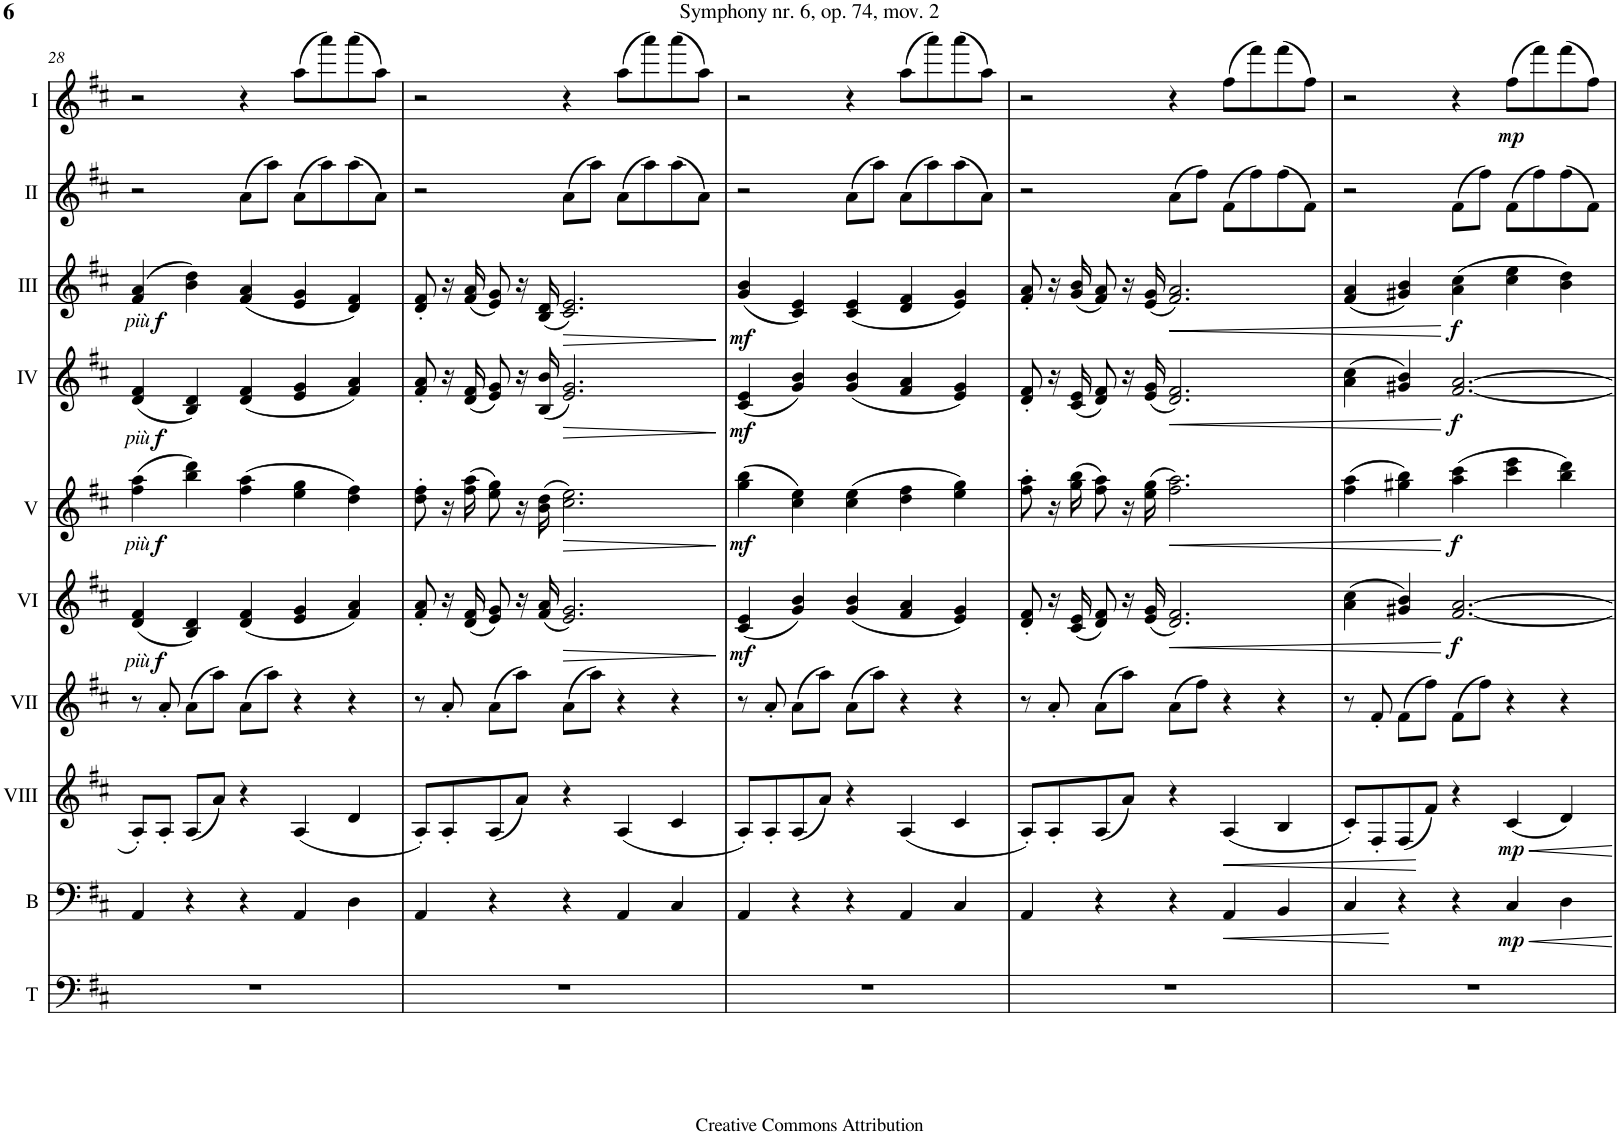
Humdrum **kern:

**kern	**kern	**dynam	**kern	**dynam	**kern	**kern	**dynam	**kern	**dynam	**kern	**dynam	**kern	**dynam	**kern	**kern	**dynam
*part10	*part9	*part9	*part8	*part8	*part7	*part6	*part6	*part5	*part5	*part4	*part4	*part3	*part3	*part2	*part1	*part1
*staff10	*staff9	*staff9	*staff8	*staff8	*staff7	*staff6	*staff6	*staff5	*staff5	*staff4	*staff4	*staff3	*staff3	*staff2	*staff1	*staff1
*I"Timp.	*I"Bass	*	*I"Acc. 8	*	*I"Acc. 7	*I"Acc. 6	*	*I"Acc. 5	*	*I"Acc. 4	*	*I"Acc. 3	*	*I"Acc. 2	*I"Acc. 1	*
*I'T	*I'B	*	*	*	*	*	*	*	*	*	*	*	*	*	*	*
!!LO:PB:g=z
*clefF4	*clefF4	*	*clefG2	*	*clefG2	*clefG2	*	*clefG2	*	*clefG2	*	*clefG2	*	*clefG2	*clefG2	*
*	*Trd7c12	*	*Trd7c12	*	*Trd7c12	*Trd7c12	*	*Trd7c12	*	*	*	*Trd7c12	*	*	*	*
*k[f#c#]	*k[f#c#]	*	*k[f#c#]	*	*k[f#c#]	*k[f#c#]	*	*k[f#c#]	*	*k[f#c#]	*	*k[f#c#]	*	*k[f#c#]	*k[f#c#]	*
*M5/4	*M5/4	*	*M5/4	*	*M5/4	*M5/4	*	*M5/4	*	*M5/4	*	*M5/4	*	*M5/4	*M5/4	*
=28	=28	=28	=28	=28	=28	=28	=28	=28	=28	=28	=28	=28	=28	=28	=28	=28
!	!	!	!	!	!	!	!LO:DY:b	!	!	!	!	!	!	!	!	!
!	!	!	!	!	!	!	!LO:DY:n=1:b	!	!LO:DY:b	!	!	!	!	!	!	!
!	!	!	!	!	!	!	!	!	!LO:DY:n=1:b	!	!LO:DY:b	!	!	!	!	!
!	!	!	!	!	!	!	!	!	!	!	!LO:DY:n=1:b	!	!LO:DY:b	!	!	!
!	!	!	!	!	!	!	!	!	!	!	!	!	!LO:DY:n=1:b	!	!	!
4%5r	4AA/	.	8A'/L	.	8r	(4d/ 4f#/	other-dynamics f	(4fff#\ 4aaa\	other-dynamics f	(4d/ 4f#/	other-dynamics f	(4ff#/ 4aa/	other-dynamics f	2r	2r	.
.	.	.	8A'/J	.	8a'/	.	.	.	.	.	.	.	.	.	.	.
.	4r	.	(8A/L	.	(8a\L	4B/ 4d/)	.	4bbb\ 4dddd\)	.	4B/ 4d/)	.	4bb\ 4ddd\)	.	.	.	.
.	.	.	8a/J)	.	8aa\J)	.	.	.	.	.	.	.	.	.	.	.
.	4r	.	4r	.	(8a\L	(4d/ 4f#/	.	(4fff#\ 4aaa\	.	(4d/ 4f#/	.	(4ff#/ 4aa/	.	(8a\L	4r	.
.	.	.	.	.	8aa\J)	.	.	.	.	.	.	.	.	8aa\J)	.	.
.	4AA/	.	(4A/	.	4r	4e/ 4g/	.	4eee\ 4ggg\	.	4e/ 4g/	.	4ee/ 4gg/	.	(8a\L	(8aa\L	.
.	.	.	.	.	.	.	.	.	.	.	.	.	.	8aa\)	8aaa\)	.
.	4D\	.	4d/	.	4r	4f#/ 4a/)	.	4ddd\ 4fff#\)	.	4f#/ 4a/)	.	4dd/ 4ff#/)	.	(8aa\	(8aaa\	.
.	.	.	.	.	.	.	.	.	.	.	.	.	.	8a\J)	8aa\J)	.
=29	=29	=29	=29	=29	=29	=29	=29	=29	=29	=29	=29	=29	=29	=29	=29	=29
4%5r	4AA/	.	8A'/L)	.	8r	8f#/' 8a/'	.	8ddd\' 8fff#\'	.	8f#/' 8a/'	.	8dd/' 8ff#/'	.	2r	2r	.
.	.	.	8A'/	.	8a'/	16r	.	16r	.	16r	.	16r	.	.	.	.
.	.	.	.	.	.	(16d/ 16f#/KL	.	(16fff#\ 16aaa\KL	.	(16d/ 16f#/KL	.	(16ff#\ 16aa\KL	.	.	.	.
.	4r	.	(8A/	.	(8a\L	8e/ 8g/J)	.	8eee\ 8ggg\J)	.	8e/ 8g/J)	.	8ee\ 8gg\J)	.	.	.	.
.	.	.	8a/J)	.	8aa\J)	16r	.	16r	.	16r	.	16r	.	.	.	.
.	.	.	.	.	.	(16f#/ 16a/	.	(16bb\ 16ddd\	.	(16B/ 16b/	.	(16b/ 16dd/	.	.	.	.
!	!	!	!	!	!	!	!LO:HP:b	!	!LO:HP:b	!	!LO:HP:b	!	!LO:HP:b	!	!	!
.	4r	.	4r	.	(8a\L	2.e/ 2.g/)	>	2.ccc#\ 2.eee\)	>	2.e/ 2.g/)	>	2.cc#/ 2.ee/)	>	(8a\L	4r	.
.	.	.	.	.	8aa\J)	.	.	.	.	.	.	.	.	8aa\J)	.	.
.	4AA/	.	(4A/	.	4r	.	.	.	.	.	.	.	.	(8a\L	(8aa\L	.
.	.	.	.	.	.	.	.	.	.	.	.	.	.	8aa\)	8aaa\)	.
.	4C#/	.	4c#/	.	4r	.	.	.	.	.	.	.	.	(8aa\	(8aaa\	.
.	.	.	.	.	.	.	.	.	.	.	.	.	.	8a\J)	8aa\J)	.
.	.	.	.	.	.	.	]	.	]	.	]	.	]	.	.	.
=30	=30	=30	=30	=30	=30	=30	=30	=30	=30	=30	=30	=30	=30	=30	=30	=30
!	!	!	!	!	!	!	!LO:DY:b	!	!LO:DY:b	!	!LO:DY:b	!	!LO:DY:b	!	!	!
4%5r	4AA/	.	8A'/L)	.	8r	(4c#/ 4e/	mf	(4ggg\ 4bbb\	mf	(4c#/ 4e/	mf	(4gg/ 4bb/	mf	2r	2r	.
.	.	.	8A'/	.	8a'/	.	.	.	.	.	.	.	.	.	.	.
.	4r	.	(8A/	.	(8a\L	4g/ 4b/)	.	4ccc#\ 4eee\)	.	4g/ 4b/)	.	4cc#/ 4ee/)	.	.	.	.
.	.	.	8a/J)	.	8aa\J)	.	.	.	.	.	.	.	.	.	.	.
.	4r	.	4r	.	(8a\L	(4g/ 4b/	.	(4ccc#\ 4eee\	.	(4g/ 4b/	.	(4cc#/ 4ee/	.	(8a\L	4r	.
.	.	.	.	.	8aa\J)	.	.	.	.	.	.	.	.	8aa\J)	.	.
.	4AA/	.	(4A/	.	4r	4f#/ 4a/	.	4ddd\ 4fff#\	.	4f#/ 4a/	.	4dd/ 4ff#/	.	(8a\L	(8aa\L	.
.	.	.	.	.	.	.	.	.	.	.	.	.	.	8aa\)	8aaa\)	.
.	4C#/	.	4c#/	.	4r	4e/ 4g/)	.	4eee\ 4ggg\)	.	4e/ 4g/)	.	4ee/ 4gg/)	.	(8aa\	(8aaa\	.
.	.	.	.	.	.	.	.	.	.	.	.	.	.	8a\J)	8aa\J)	.
=31	=31	=31	=31	=31	=31	=31	=31	=31	=31	=31	=31	=31	=31	=31	=31	=31
4%5r	4AA/	.	8A'/L)	.	8r	8d/' 8f#/'	.	8fff#\' 8aaa\'	.	8d/' 8f#/'	.	8ff#/' 8aa/'	.	2r	2r	.
.	.	.	8A'/	.	8a'/	16r	.	16r	.	16r	.	16r	.	.	.	.
.	.	.	.	.	.	(16c#/ 16e/KL	.	(16ggg\ 16bbb\KL	.	(16c#/ 16e/KL	.	(16gg\ 16bb\KL	.	.	.	.
.	4r	.	(8A/	.	(8a\L	8d/ 8f#/J)	.	8fff#\ 8aaa\J)	.	8d/ 8f#/J)	.	8ff#\ 8aa\J)	.	.	.	.
.	.	.	8a/J)	.	8aa\J)	16r	.	16r	.	16r	.	16r	.	.	.	.
.	.	.	.	.	.	(16e/ 16g/	.	(16eee\ 16ggg\	.	(16e/ 16g/	.	(16ee/ 16gg/	.	.	.	.
!	!	!	!	!	!	!	!LO:HP:b	!	!LO:HP:b	!	!LO:HP:b	!	!LO:HP:b	!	!	!
.	4r	.	4r	.	(8a\L	2.d/ 2.f#/)	<	2.fff#\ 2.aaa\)	<	2.d/ 2.f#/)	<	2.ff#/ 2.aa/)	<	(8a\L	4r	.
.	.	.	.	.	8ff#\J)	.	.	.	.	.	.	.	.	8ff#\J)	.	.
!	!	!LO:HP:b	!	!LO:HP:b	!	!	!	!	!	!	!	!	!	!	!	!
.	4AA/	<	(4A/	<	4r	.	.	.	.	.	.	.	.	(8f#\L	(8ff#\L	.
.	.	.	.	.	.	.	.	.	.	.	.	.	.	8ff#\)	8fff#\)	.
.	4BB/	.	4B/	.	4r	.	.	.	.	.	.	.	.	(8ff#\	(8fff#\	.
.	.	.	.	.	.	.	.	.	.	.	.	.	.	8f#\J)	8ff#\J)	.
=32	=32	=32	=32	=32	=32	=32	=32	=32	=32	=32	=32	=32	=32	=32	=32	=32
4%5r	4C#/	.	8c#'/L)	.	8r	(4a\ 4cc#\	.	(4fff#\ 4aaa\	.	(4a\ 4cc#\	.	(4ff#/ 4aa/	.	2r	2r	.
.	.	.	8F#'/	.	8f#'/	.	.	.	.	.	.	.	.	.	.	.
.	4r	[	(8F#/	.	(8f#\L	4g#X/ 4b/)	.	4ggg#X\ 4bbb\)	.	4g#X/ 4b/)	.	4gg#X/ 4bb/)	.	.	.	.
.	.	.	8f#/J)	[	8ff#\J)	.	.	.	.	.	.	.	.	.	.	.
!	!	!	!	!	!	!	!LO:DY:n=1:b	!	!LO:DY:n=1:b	!	!LO:DY:n=1:b	!	!LO:DY:n=1:b	!	!	!
.	4r	.	4r	.	(8f#\L	[2.f#/ [2.a/	[ f	(4aaa\ 4cccc#\	[ f	[2.f#/ [2.a/	[ f	(4aa\ 4ccc#\	[ f	(8f#\L	4r	.
.	.	.	.	.	8ff#\J)	.	.	.	.	.	.	.	.	8ff#\J)	.	.
!	!	!LO:DY:b	!	!LO:DY:b	!	!	!	!	!	!	!	!	!	!	!	!LO:DY:b
.	4C#/	mp	(4c#/	mp	4r	.	.	4cccc#\ 4eeee\	.	.	.	4ccc#\ 4eee\	.	(8f#\L	(8ff#\L	mp
.	.	.	.	.	.	.	.	.	.	.	.	.	.	8ff#\)	8fff#\)	.
.	4D\	.	4d/)	.	4r	.	.	4bbb\ 4dddd\)	.	.	.	4bb\ 4ddd\)	.	(8ff#\	(8fff#\	.
.	.	.	.	.	.	.	.	.	.	.	.	.	.	8f#\J)	8ff#\J)	.
=	=	=	=	=	=	=	=	=	=	=	=	=	=	=	=	=
*-	*-	*-	*-	*-	*-	*-	*-	*-	*-	*-	*-	*-	*-	*-	*-	*-
